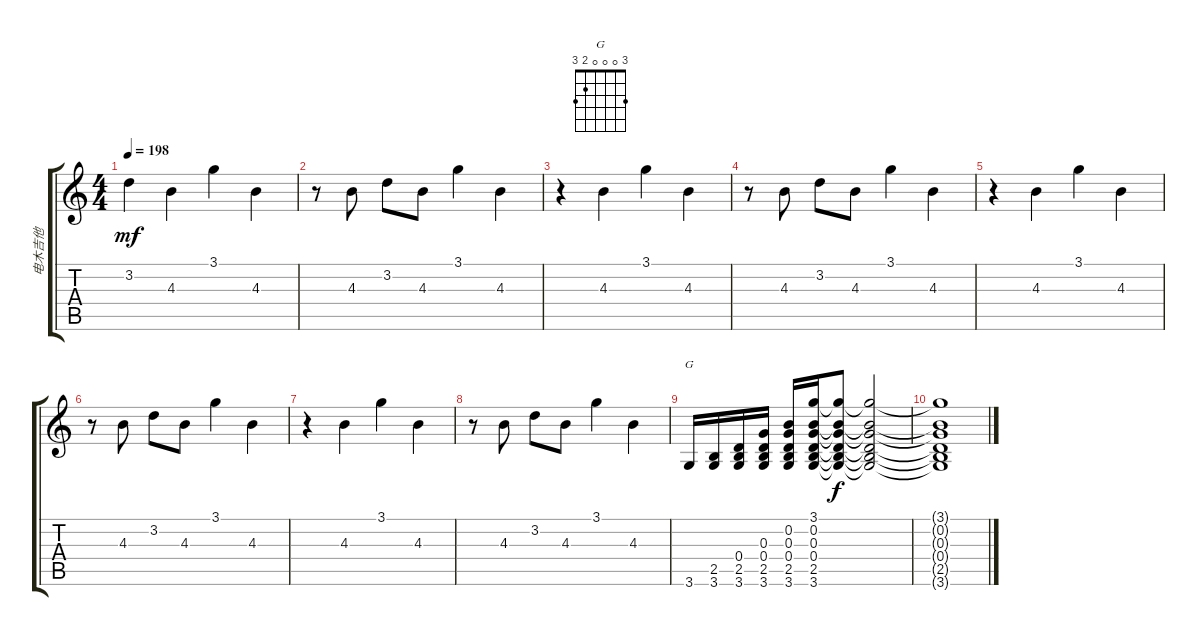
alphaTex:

\track ("电木吉他" "电木吉他") {instrument electricguitarclean}
\staff {score tabs}
\tuning (E4 B3 G3 D3 A2 E2) {hide}
\chord ("G" 3 0 0 0 2 3)
\ts (4 4)
\tempo 198
\clef g2
\ks c
3.2.4{dy mf} 4.3.4 3.1.4 4.3.4 |
r.8 4.3.8 3.2.8 4.3.8 3.1.4 4.3.4 |
r.4 4.3.4 3.1.4 4.3.4 |
r.8 4.3.8 3.2.8 4.3.8 3.1.4 4.3.4 |
r.4 4.3.4 3.1.4 4.3.4 |
r.8 4.3.8 3.2.8 4.3.8 3.1.4 4.3.4 |
r.4 4.3.4 3.1.4 4.3.4 |
r.8 4.3.8 3.2.8 4.3.8 3.1.4 4.3.4 |
3.6.16{ch "G"} (2.5 3.6).16 (0.4 2.5 3.6).16 (0.3 0.4 2.5 3.6).16 (0.2 0.3 0.4 2.5 3.6).16 (3.1 0.2 0.3 0.4 2.5 3.6).16 (3.1{t} 0.2{t} 0.3{t} 0.4{t} 2.5{t} 3.6{t}).8{dy f} (3.1{t} 0.2{t} 0.3{t} 0.4{t} 2.5{t} 3.6{t}).2 |
(3.1{t} 0.2{t} 0.3{t} 0.4{t} 2.5{t} 3.6{t}).1
